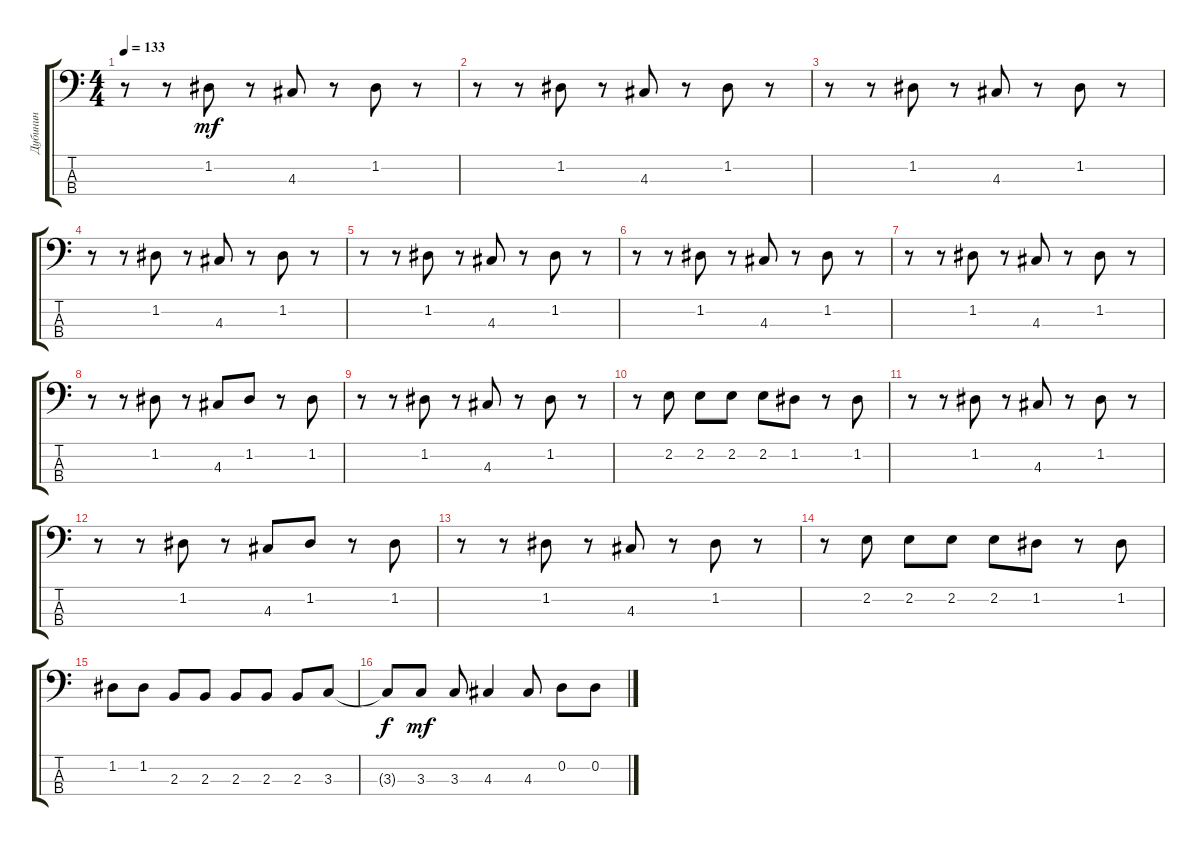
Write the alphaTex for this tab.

\track ("Дубинин" "Дубинин") {instrument electricbassfinger}
\staff {score tabs}
\tuning (G2 D2 A1 E1) {hide}
\ts (4 4)
\tempo 133
\clef f4
\ks c
r.8{dy mf} r.8 1.2.8 r.8 4.3.8 r.8 1.2.8 r.8 |
r.8 r.8 1.2.8 r.8 4.3.8 r.8 1.2.8 r.8 |
r.8 r.8 1.2.8 r.8 4.3.8 r.8 1.2.8 r.8 |
r.8 r.8 1.2.8 r.8 4.3.8 r.8 1.2.8 r.8 |
r.8 r.8 1.2.8 r.8 4.3.8 r.8 1.2.8 r.8 |
r.8 r.8 1.2.8 r.8 4.3.8 r.8 1.2.8 r.8 |
r.8 r.8 1.2.8 r.8 4.3.8 r.8 1.2.8 r.8 |
r.8 r.8 1.2.8 r.8 4.3.8 1.2.8 r.8 1.2.8 |
r.8 r.8 1.2.8 r.8 4.3.8 r.8 1.2.8 r.8 |
r.8 2.2.8 2.2.8 2.2.8 2.2.8 1.2.8 r.8 1.2.8 |
r.8 r.8 1.2.8 r.8 4.3.8 r.8 1.2.8 r.8 |
r.8 r.8 1.2.8 r.8 4.3.8 1.2.8 r.8 1.2.8 |
r.8 r.8 1.2.8 r.8 4.3.8 r.8 1.2.8 r.8 |
r.8 2.2.8 2.2.8 2.2.8 2.2.8 1.2.8 r.8 1.2.8 |
1.2.8 1.2.8 2.3.8 2.3.8 2.3.8 2.3.8 2.3.8 3.3.8 |
3.3{t}.8{dy f} 3.3.8{dy mf} 3.3.8 4.3.4 4.3.8 0.2.8 0.2.8
